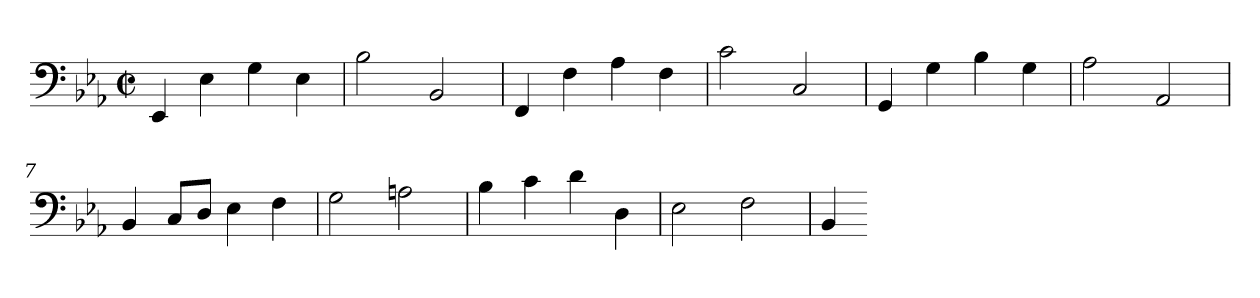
**kern
*part1
*staff1
*clefF4
*k[b-e-a-]
*M2/2
*met(c|)
=1
4EE-
4E-
4G
4E-
=2
2B-
2BB-
=3
4FF
4F
4A-
4F
=4
2c
2C
=5
4GG
4G
4B-
4G
=6
2A-
2AA-
!!LO:LB:g=z
=7
4BB-
8CL
8DJ
4E-
4F
=8
2G
2An
=9
4B-
4c
4d
4D
=10
2E-
2F
=11
4BB-
=-
*-
